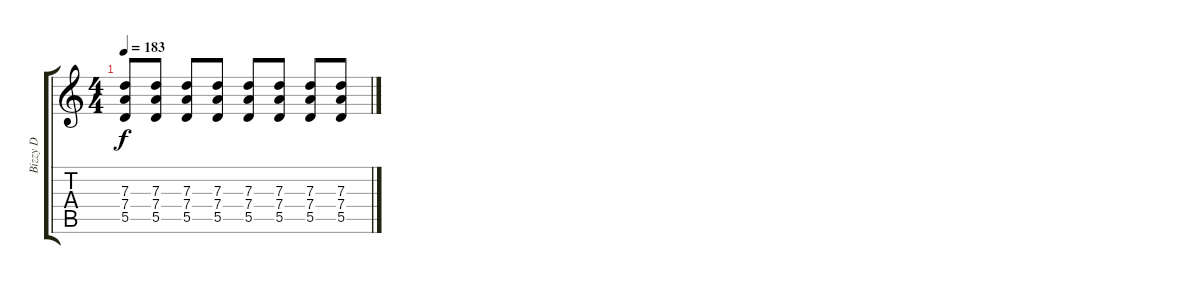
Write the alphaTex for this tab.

\track ("Bizzy D" "Bizzy D") {instrument distortionguitar}
\staff {score tabs}
\tuning (E4 B3 G3 D3 A2 E2) {hide}
\ts (4 4)
\tempo 183
\clef g2
\ks c
(7.3 7.4 5.5).8{dy f} (7.3 7.4 5.5).8 (7.3 7.4 5.5).8 (7.3 7.4 5.5).8 (7.3 7.4 5.5).8 (7.3 7.4 5.5).8 (7.3 7.4 5.5).8 (7.3 7.4 5.5).8
